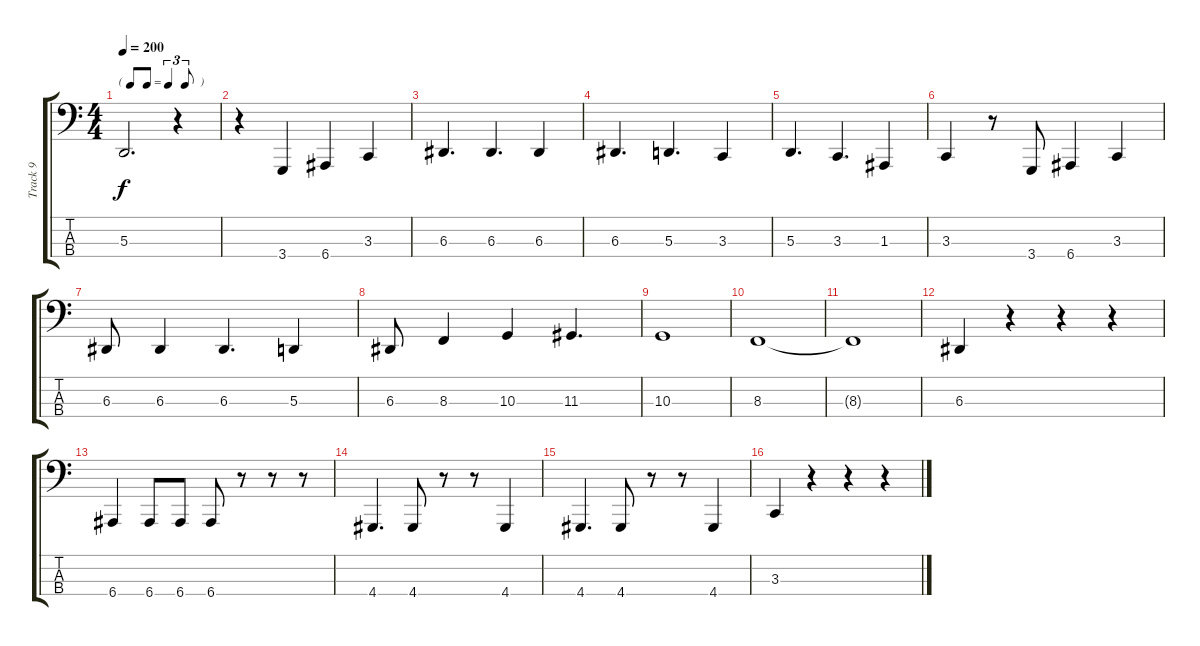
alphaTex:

\track ("Track 9" "Track 9") {instrument baritonesax}
\staff {score tabs}
\tuning (G2 D2 A1 E1) {hide}
\ts (4 4)
\tf triplet8th
\tempo 200
\clef f4
\ks c
5.3.2{d dy f} r.4 |
r.4 3.4.4 6.4.4 3.3.4 |
6.3.4{d} 6.3.4{d} 6.3.4 |
6.3.4{d} 5.3.4{d} 3.3.4 |
5.3.4{d} 3.3.4{d} 1.3.4 |
3.3.4 r.8 3.4.8 6.4.4 3.3.4 |
6.3.8 6.3.4 6.3.4{d} 5.3.4 |
6.3.8 8.3.4 10.3.4 11.3.4{d} |
10.3.1 |
8.3.1 |
8.3{t}.1 |
6.3.4 r.4 r.4 r.4 |
6.4.4 6.4.8 6.4.8 6.4.8 r.8 r.8 r.8 |
4.4.4{d} 4.4.8 r.8 r.8 4.4.4 |
4.4.4{d} 4.4.8 r.8 r.8 4.4.4 |
3.3.4 r.4 r.4 r.4
